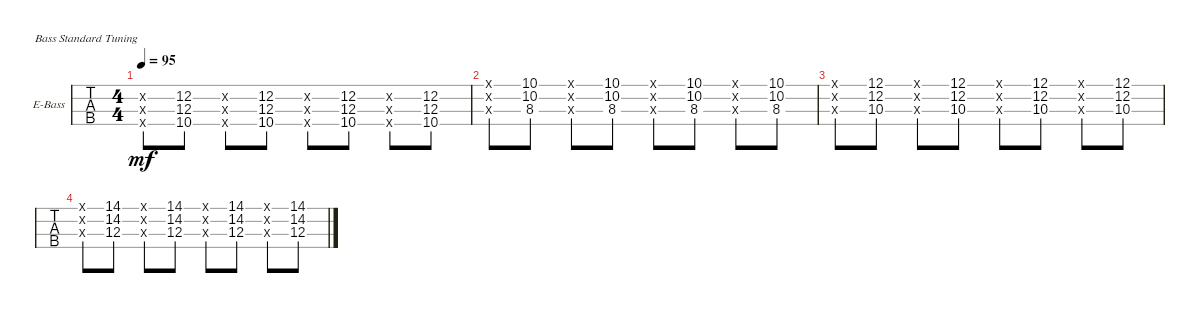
\defaultSystemsLayout 4
\bracketExtendMode groupsimilarinstruments
\firstSystemTrackNameOrientation horizontal
\otherSystemsTrackNameOrientation horizontal
\track ("Electric Bass" "E-Bass") {instrument electricbassfinger}
\staff {tabs}
\tuning (G2 D2 A1 E1)
\ts (4 4)
\tempo 95
\clef f4
\ks c
(12.3{x} 12.2{x} 10.4{x}).8{dy mf instrument electricbassfinger} (12.3 12.2 10.4).8 (12.3{x} 12.2{x} 10.4{x}).8 (12.3 12.2 10.4).8 (12.3{x} 12.2{x} 10.4{x}).8 (12.3 12.2 10.4).8 (12.3{x} 12.2{x} 10.4{x}).8 (12.3 12.2 10.4).8 |
(8.3{x} 10.2{x} 10.1{x}).8 (8.3 10.2 10.1).8 (8.3{x} 10.2{x} 10.1{x}).8 (8.3 10.2 10.1).8 (8.3{x} 10.2{x} 10.1{x}).8 (8.3 10.2 10.1).8 (8.3{x} 10.2{x} 10.1{x}).8 (8.3 10.2 10.1).8 |
(8.3{x} 10.2{x} 10.1{x}).8 (10.3 12.2 12.1).8 (8.3{x} 10.2{x} 10.1{x}).8 (10.3 12.2 12.1).8 (8.3{x} 10.2{x} 10.1{x}).8 (10.3 12.2 12.1).8 (8.3{x} 10.2{x} 10.1{x}).8 (10.3 12.2 12.1).8 |
(8.3{x} 10.2{x} 10.1{x}).8 (12.3 14.2 14.1).8 (8.3{x} 10.2{x} 10.1{x}).8 (12.3 14.2 14.1).8 (8.3{x} 10.2{x} 10.1{x}).8 (12.3 14.2 14.1).8 (8.3{x} 10.2{x} 10.1{x}).8 (12.3 14.2 14.1).8
